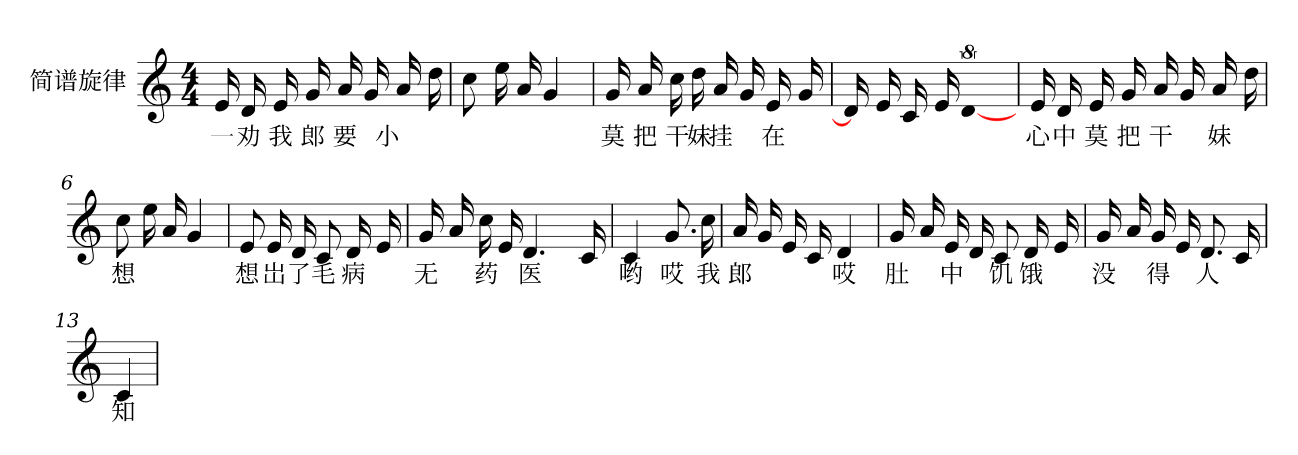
**kern	**text
*part1	*part1
*staff1	*staff1
*I"简谱旋律	*
*k[]	*
*M4/4	*
=1	=1
16e	一
16d	劝
16e	我
16g	郎
16a	要
16g	.
16a	小
16dd	.
=2	=2
8cc	.
16ee	.
16a	.
4g	.
=3	=3
16g	莫
16a	把
16cc	干
16dd	妺
16a	挂
16g	.
16e	在
16g	.
=4	=4
16d]	.
16e	.
16c	.
16e	.
!LO:N:vis=4	!
[16%5d	.
=5	=5
16e	心
16d	中
16e	莫
16g	把
16a	干
16g	.
16a	妹
16dd	.
=6	=6
8cc	想
16ee	.
16a	.
4g	.
=7	=7
8e	想
16e	岀
16d	了
8c	毛
16d	病
16e	.
=8	=8
16g	无
16a	.
16cc	药
16e	.
!LO:N:vis=4.	!
4..d	医
16c	.
=9	=9
4c	哟
8.g	哎
16cc	我
=10	=10
16a	郎
16g	.
16e	.
16c	.
4d	哎
=11	=11
16g	肚
16a	.
16e	中
16d	.
8c	饥
16d	饿
16e	.
=12	=12
16g	没
16a	.
16g	得
16e	.
8.d	人
16c	.
=13	=13
4c	知
=	=
*-	*-
